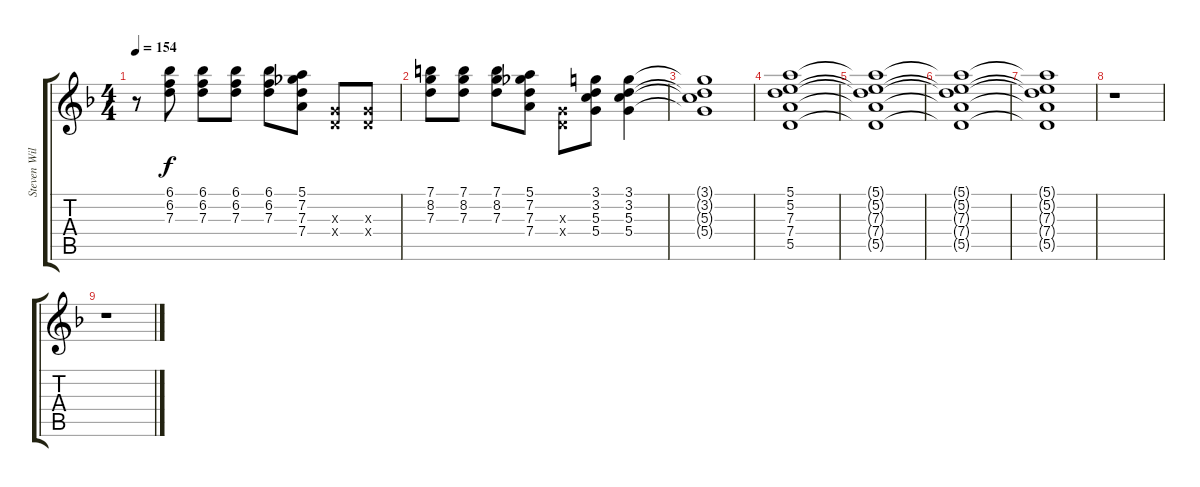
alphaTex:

\track ("Steven Wilson Clean Slide/Rhythm Guitar" "Steven Wil") {instrument electricguitarjazz}
\staff {score tabs}
\tuning (E4 B3 G3 D3 A2 E2) {hide}
\ts (4 4)
\tempo 154
\clef g2
\ks dminor
r.8{dy f} (6.1 6.2 7.3).8 (6.1 6.2 7.3).8 (6.1 6.2 7.3).8 (6.1 6.2 7.3).8 (5.1 7.2 7.3 7.4).8 (0.3{x} 0.4{x}).8 (0.3{x} 0.4{x}).8 |
(7.1 8.2 7.3).8 (7.1 8.2 7.3).8 (7.1 8.2 7.3).8 (5.1 7.2 7.3 7.4).8 (0.3{x} 0.4{x}).8 (3.1 3.2 5.3 5.4).8 (3.1 3.2 5.3 5.4).4 |
(3.1{t} 3.2{t} 5.3{t} 5.4{t}).1 |
(5.1 5.2 7.3 7.4 5.5).1 |
(5.1{t} 5.2{t} 7.3{t} 7.4{t} 5.5{t}).1 |
(5.1{t} 5.2{t} 7.3{t} 7.4{t} 5.5{t}).1 |
(5.1{t} 5.2{t} 7.3{t} 7.4{t} 5.5{t}).1 |
r.1 |
r.1
